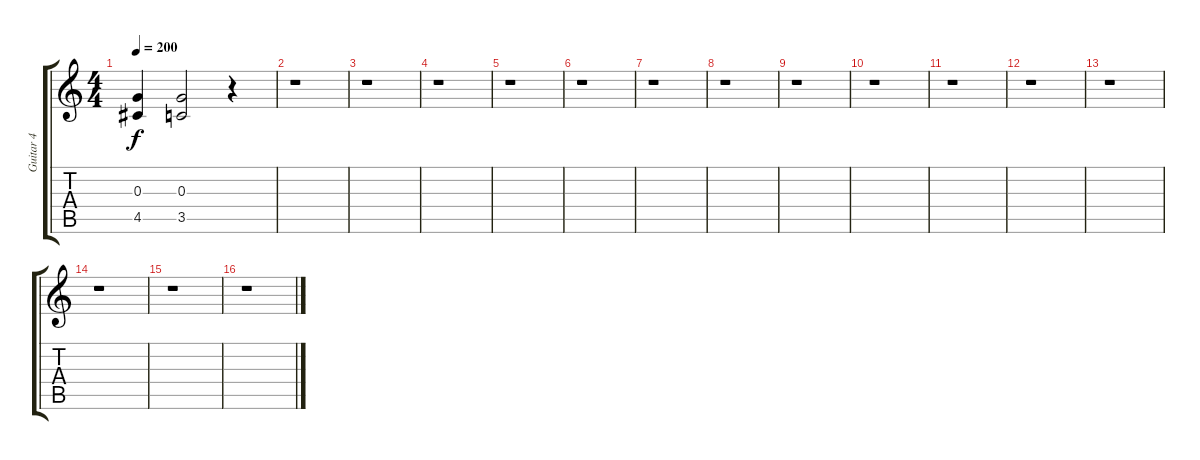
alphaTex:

\track ("Guitar 4" "Guitar 4") {instrument acousticguitarnylon}
\staff {score tabs}
\tuning (E4 B3 G3 D3 A2 E2) {hide}
\ts (4 4)
\tempo 200
\clef g2
\ks c
(0.3{t} 4.5{t}).4{dy f} (0.3 3.5).2 r.4 |
r.1 |
r.1 |
r.1 |
r.1 |
r.1 |
r.1 |
r.1 |
r.1 |
r.1 |
r.1 |
r.1 |
r.1 |
r.1 |
r.1 |
r.1
